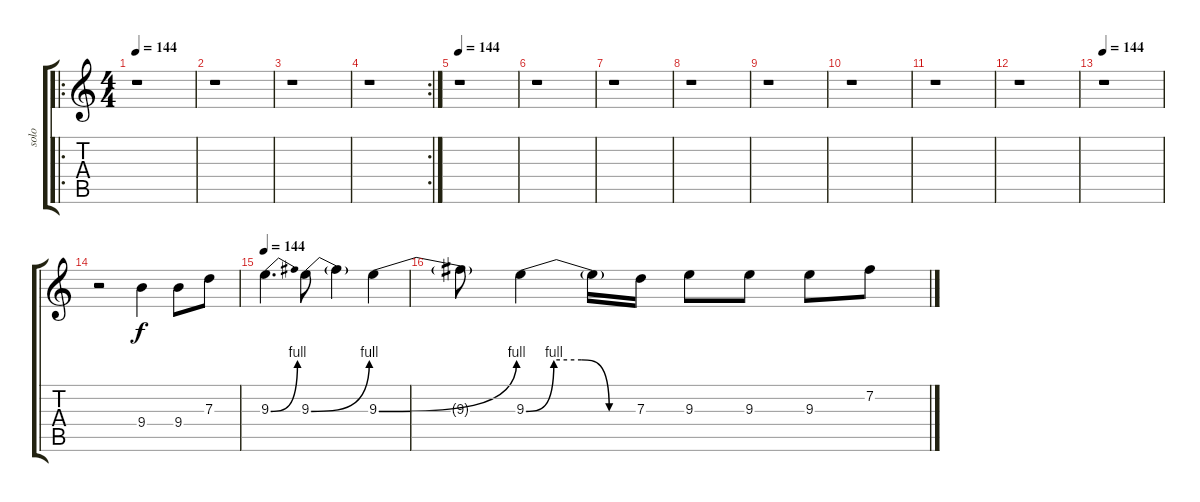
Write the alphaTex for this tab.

\track ("solo" "solo") {mute instrument overdrivenguitar}
\staff {score tabs}
\tuning (E4 B3 G3 D3 A2 E2) {hide}
\ro
\ts (4 4)
\tempo 144
\clef g2
\ks c
r.1{dy f} |
r.1 |
r.1 |
\rc 2
r.1 |
\tempo 144
r.1 |
r.1 |
r.1 |
r.1 |
r.1 |
r.1 |
r.1 |
r.1 |
\tempo 144
r.1 |
r.2 9.4.4 9.4.8 7.3.8 |
\tempo 144
9.3{be (bend 0 0 60 4)}.4{d} 9.3{be (bend 0 0 60 4)}.8 9.3{t}.4 9.3{be (bend 0 0 60 4)}.4 |
9.3{t}.8 9.3{be (custom 0 0 15 4 30 4 45 0 60 0)}.4 9.3{t}.16 7.3.16 9.3.8 9.3.8 9.3.8 7.2.8
